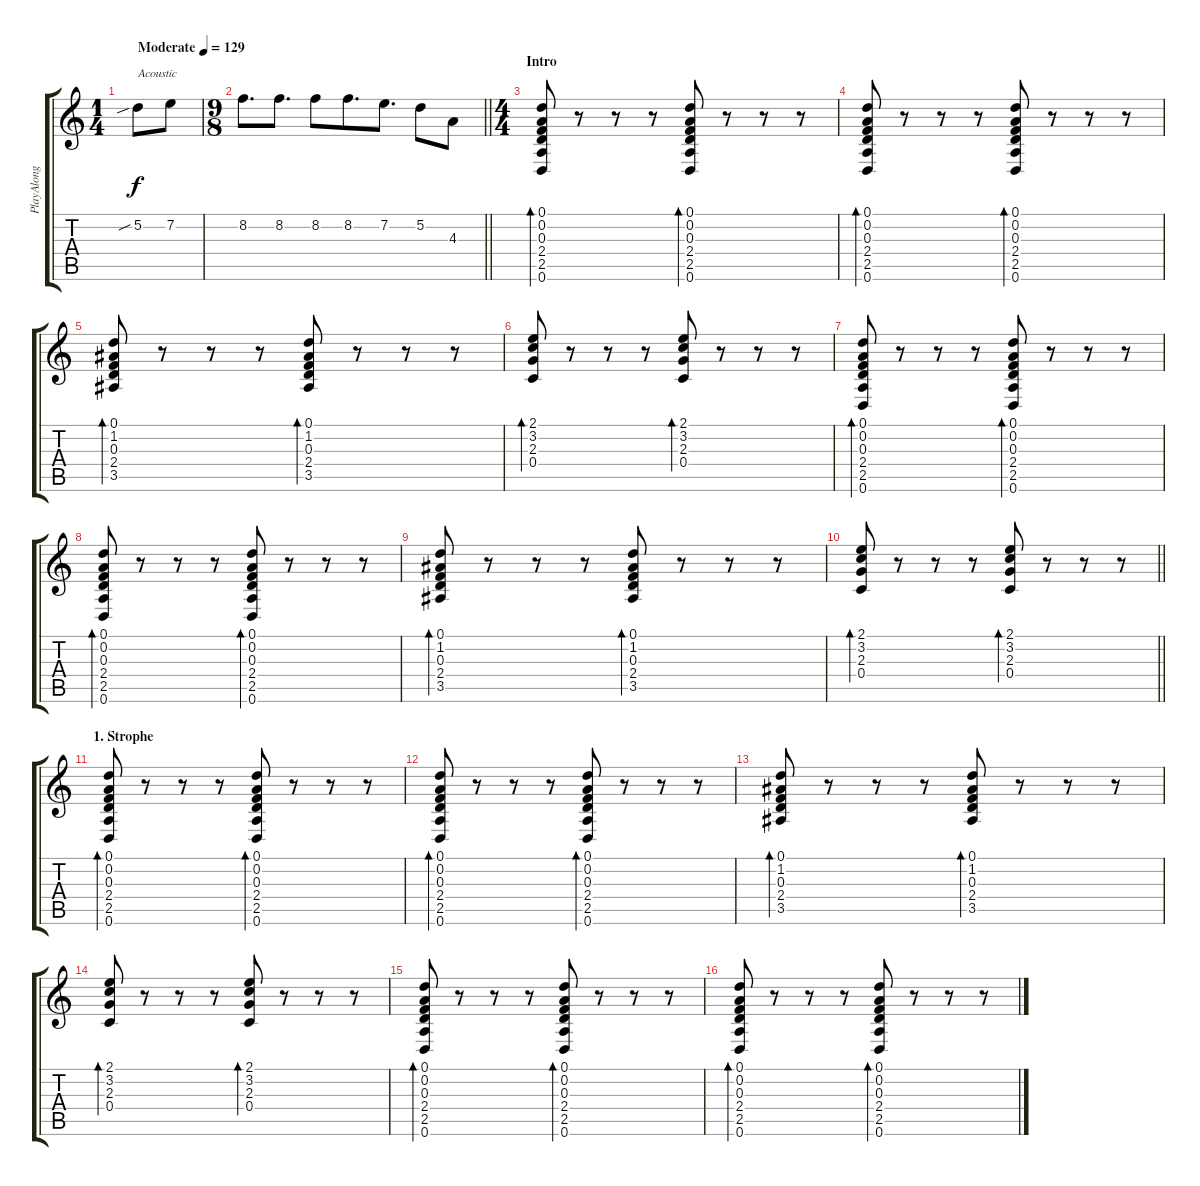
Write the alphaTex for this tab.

\track ("PlayAlong (für mitspielende)" "PlayAlong ") {instrument acousticguitarsteel}
\staff {score tabs}
\tuning (D4 A3 F3 C3 G2 D2) {hide}
\ts (1 4)
\tempo (129 "Moderate")
\clef g2
\ks c
5.2{sib}.8{txt "Acoustic" dy f instrument acousticguitarsteel} 7.2.8 |
\ts (9 8)
\barLineRight lightlight
8.2.8{d} 8.2.8{d} 8.2.8 8.2.8{d} 7.2.8{d} 5.2.8 4.3.8 |
\ts (4 4)
\section ("" "Intro")
(0.1 0.2 0.3 2.4 2.5 0.6).8{bd 60} r.8 r.8 r.8 (0.1 0.2 0.3 2.4 2.5 0.6).8{bd 60} r.8 r.8 r.8 |
(0.1 0.2 0.3 2.4 2.5 0.6).8{bd 60} r.8 r.8 r.8 (0.1 0.2 0.3 2.4 2.5 0.6).8{bd 60} r.8 r.8 r.8 |
(0.1 1.2 0.3 2.4 3.5).8{bd 60} r.8 r.8 r.8 (0.1 1.2 0.3 2.4 3.5).8{bd 60} r.8 r.8 r.8 |
(2.1 3.2 2.3 0.4).8{bd 60} r.8 r.8 r.8 (2.1 3.2 2.3 0.4).8{bd 60} r.8 r.8 r.8 |
(0.1 0.2 0.3 2.4 2.5 0.6).8{bd 60} r.8 r.8 r.8 (0.1 0.2 0.3 2.4 2.5 0.6).8{bd 60} r.8 r.8 r.8 |
(0.1 0.2 0.3 2.4 2.5 0.6).8{bd 60} r.8 r.8 r.8 (0.1 0.2 0.3 2.4 2.5 0.6).8{bd 60} r.8 r.8 r.8 |
(0.1 1.2 0.3 2.4 3.5).8{bd 60} r.8 r.8 r.8 (0.1 1.2 0.3 2.4 3.5).8{bd 60} r.8 r.8 r.8 |
\barLineRight lightlight
(2.1 3.2 2.3 0.4).8{bd 60} r.8 r.8 r.8 (2.1 3.2 2.3 0.4).8{bd 60} r.8 r.8 r.8 |
\section ("" "1. Strophe")
(0.1 0.2 0.3 2.4 2.5 0.6).8{bd 60} r.8 r.8 r.8 (0.1 0.2 0.3 2.4 2.5 0.6).8{bd 60} r.8 r.8 r.8 |
(0.1 0.2 0.3 2.4 2.5 0.6).8{bd 60} r.8 r.8 r.8 (0.1 0.2 0.3 2.4 2.5 0.6).8{bd 60} r.8 r.8 r.8 |
(0.1 1.2 0.3 2.4 3.5).8{bd 60} r.8 r.8 r.8 (0.1 1.2 0.3 2.4 3.5).8{bd 60} r.8 r.8 r.8 |
(2.1 3.2 2.3 0.4).8{bd 60} r.8 r.8 r.8 (2.1 3.2 2.3 0.4).8{bd 60} r.8 r.8 r.8 |
(0.1 0.2 0.3 2.4 2.5 0.6).8{bd 60} r.8 r.8 r.8 (0.1 0.2 0.3 2.4 2.5 0.6).8{bd 60} r.8 r.8 r.8 |
(0.1 0.2 0.3 2.4 2.5 0.6).8{bd 60} r.8 r.8 r.8 (0.1 0.2 0.3 2.4 2.5 0.6).8{bd 60} r.8 r.8 r.8
